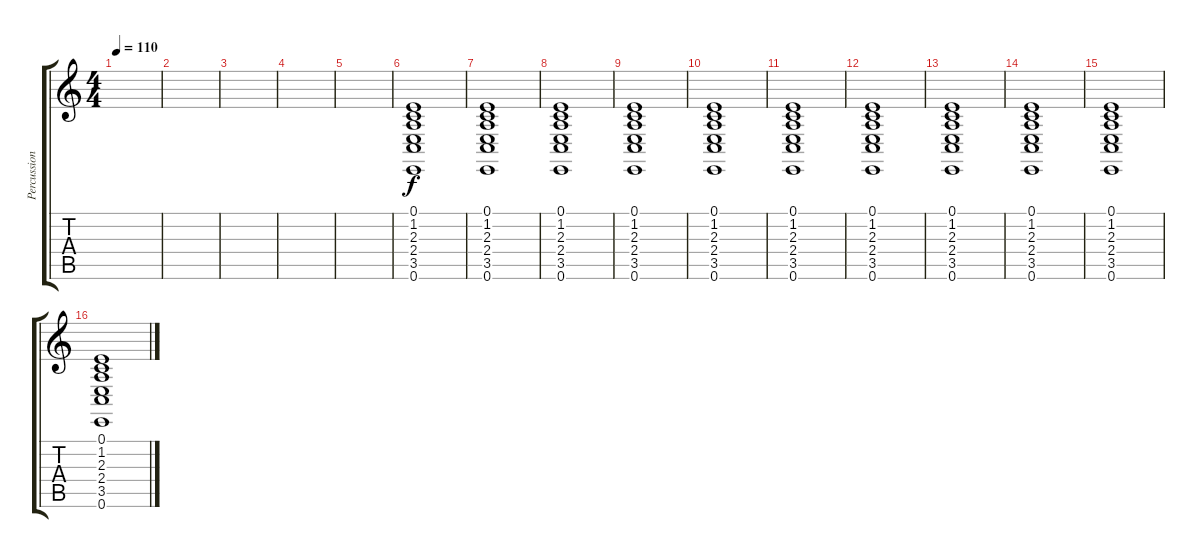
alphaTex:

\track ("Percussion" "Percussion") {instrument taikodrum}
\staff {score tabs}
\tuning (E4 B3 G3 D3 A2 E2) {hide}
\ts (4 4)
\tempo 110
\clef g2
\ks c
|
|
|
|
|
(0.1 1.2 2.3 2.4 3.5 0.6).1 |
(0.1 1.2 2.3 2.4 3.5 0.6).1 |
(0.1 1.2 2.3 2.4 3.5 0.6).1 |
(0.1 1.2 2.3 2.4 3.5 0.6).1 |
(0.1 1.2 2.3 2.4 3.5 0.6).1 |
(0.1 1.2 2.3 2.4 3.5 0.6).1 |
(0.1 1.2 2.3 2.4 3.5 0.6).1 |
(0.1 1.2 2.3 2.4 3.5 0.6).1 |
(0.1 1.2 2.3 2.4 3.5 0.6).1 |
(0.1 1.2 2.3 2.4 3.5 0.6).1 |
(0.1 1.2 2.3 2.4 3.5 0.6).1
